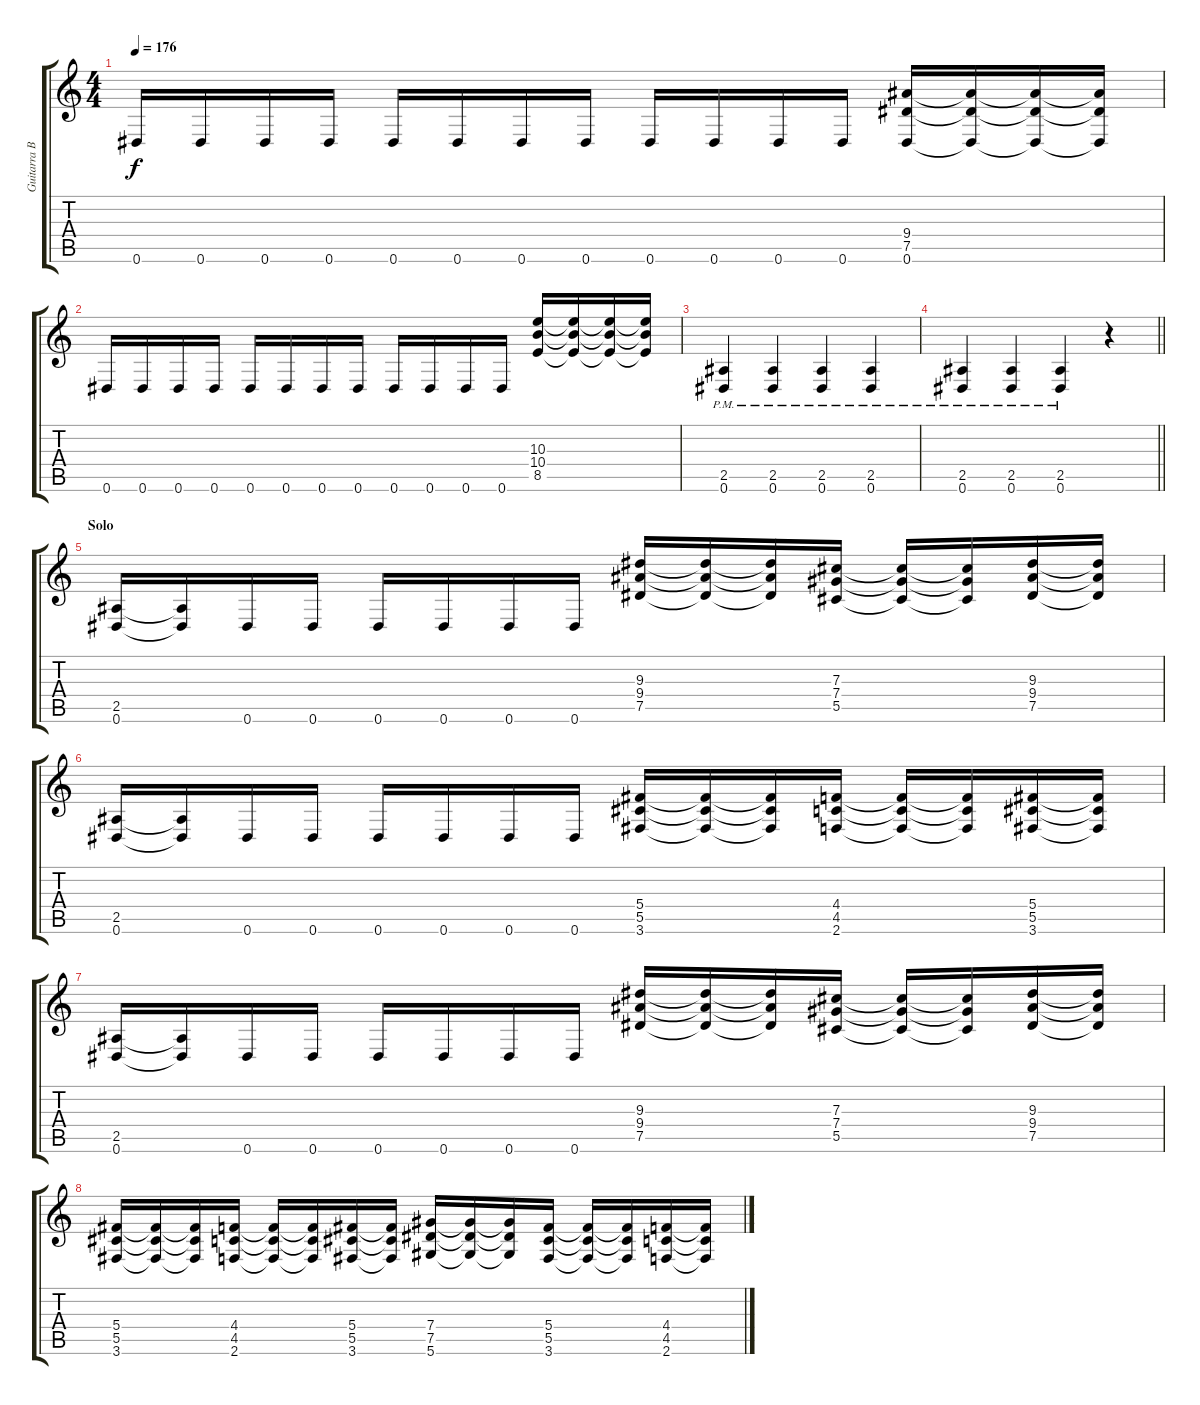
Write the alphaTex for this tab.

\track ("Guitarra Base" "Guitarra B") {instrument electricguitarjazz}
\staff {score tabs}
\tuning (Eb4 Bb3 Gb3 Db3 Ab2 Eb2) {hide}
\ts (4 4)
\tempo 176
\clef g2
\ks c
0.6.16{dy f} 0.6.16 0.6.16 0.6.16 0.6.16 0.6.16 0.6.16 0.6.16 0.6.16 0.6.16 0.6.16 0.6.16 (9.4 7.5 0.6).16 (9.4{t} 7.5{t} 0.6{t}).16 (9.4{t} 7.5{t} 0.6{t}).16 (9.4{t} 7.5{t} 0.6{t}).16 |
0.6.16 0.6.16 0.6.16 0.6.16 0.6.16 0.6.16 0.6.16 0.6.16 0.6.16 0.6.16 0.6.16 0.6.16 (10.3 10.4 8.5).16 (10.3{t} 10.4{t} 8.5{t}).16 (10.3{t} 10.4{t} 8.5{t}).16 (10.3{t} 10.4{t} 8.5{t}).16 |
(2.5{pm} 0.6{pm}).4 (2.5{pm} 0.6{pm}).4 (2.5{pm} 0.6{pm}).4 (2.5{pm} 0.6{pm}).4 |
\barLineRight lightlight
(2.5{pm} 0.6{pm}).4 (2.5{pm} 0.6{pm}).4 (2.5{pm} 0.6{pm}).4 r.4 |
\section ("" "Solo")
(2.5 0.6).16 (2.5{t} 0.6{t}).16 0.6.16 0.6.16 0.6.16 0.6.16 0.6.16 0.6.16 (9.3 9.4 7.5).16 (9.3{t} 9.4{t} 7.5{t}).16 (9.3{t} 9.4{t} 7.5{t}).16 (7.3 7.4 5.5).16 (7.3{t} 7.4{t} 5.5{t}).16 (7.3{t} 7.4{t} 5.5{t}).16 (9.3 9.4 7.5).16 (9.3{t} 9.4{t} 7.5{t}).16 |
(2.5 0.6).16 (2.5{t} 0.6{t}).16 0.6.16 0.6.16 0.6.16 0.6.16 0.6.16 0.6.16 (5.4 5.5 3.6).16 (5.4{t} 5.5{t} 3.6{t}).16 (5.4{t} 5.5{t} 3.6{t}).16 (4.4 4.5 2.6).16 (4.4{t} 4.5{t} 2.6{t}).16 (4.4{t} 4.5{t} 2.6{t}).16 (5.4 5.5 3.6).16 (5.4{t} 5.5{t} 3.6{t}).16 |
(2.5 0.6).16 (2.5{t} 0.6{t}).16 0.6.16 0.6.16 0.6.16 0.6.16 0.6.16 0.6.16 (9.3 9.4 7.5).16 (9.3{t} 9.4{t} 7.5{t}).16 (9.3{t} 9.4{t} 7.5{t}).16 (7.3 7.4 5.5).16 (7.3{t} 7.4{t} 5.5{t}).16 (7.3{t} 7.4{t} 5.5{t}).16 (9.3 9.4 7.5).16 (9.3{t} 9.4{t} 7.5{t}).16 |
(5.4 5.5 3.6).16 (5.4{t} 5.5{t} 3.6{t}).16 (5.4{t} 5.5{t} 3.6{t}).16 (4.4 4.5 2.6).16 (4.4{t} 4.5{t} 2.6{t}).16 (4.4{t} 4.5{t} 2.6{t}).16 (5.4 5.5 3.6).16 (5.4{t} 5.5{t} 3.6{t}).16 (7.4 7.5 5.6).16 (7.4{t} 7.5{t} 5.6{t}).16 (7.4{t} 7.5{t} 5.6{t}).16 (5.4 5.5 3.6).16 (5.4{t} 5.5{t} 3.6{t}).16 (5.4{t} 5.5{t} 3.6{t}).16 (4.4 4.5 2.6).16 (4.4{t} 4.5{t} 2.6{t}).16
